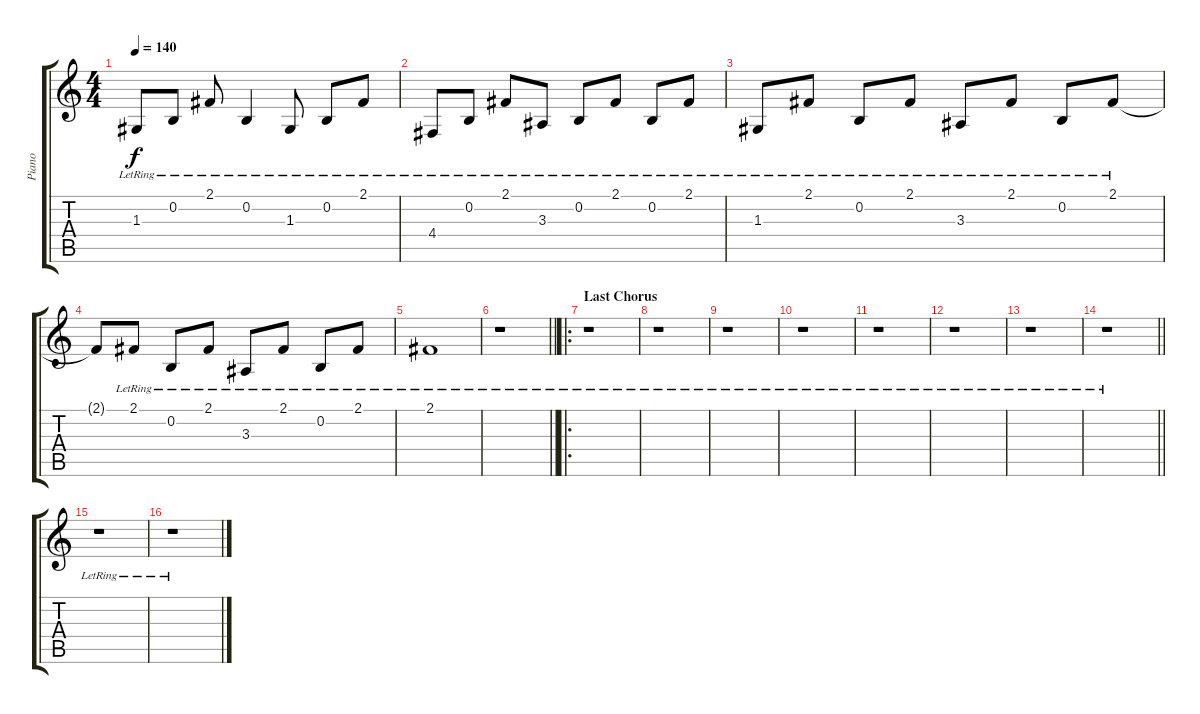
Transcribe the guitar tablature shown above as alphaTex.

\track ("Piano" "Piano") {instrument acousticgrandpiano}
\staff {score tabs}
\tuning (E4 B3 G3 D3 A2 E2) {hide}
\ts (4 4)
\tempo 140
\clef g2
\ks c
1.3{lr}.8{dy f} 0.2{lr}.8 2.1{lr}.8 0.2{lr}.4 1.3{lr}.8 0.2{lr}.8 2.1{lr}.8 |
4.4{lr}.8 0.2{lr}.8 2.1{lr}.8 3.3{lr}.8 0.2{lr}.8 2.1{lr}.8 0.2{lr}.8 2.1{lr}.8 |
1.3{lr}.8 2.1{lr}.8 0.2{lr}.8 2.1{lr}.8 3.3{lr}.8 2.1{lr}.8 0.2{lr}.8 2.1{lr}.8 |
2.1{t}.8 2.1{lr}.8 0.2{lr}.8 2.1{lr}.8 3.3{lr}.8 2.1{lr}.8 0.2{lr}.8 2.1{lr}.8 |
2.1{lr}.1 |
\barLineRight lightlight
r.1 |
\ro
\section ("" "Last Chorus")
r.1 |
r.1 |
r.1 |
r.1 |
r.1 |
r.1 |
r.1 |
\barLineRight lightlight
r.1 |
r.1 |
r.1
